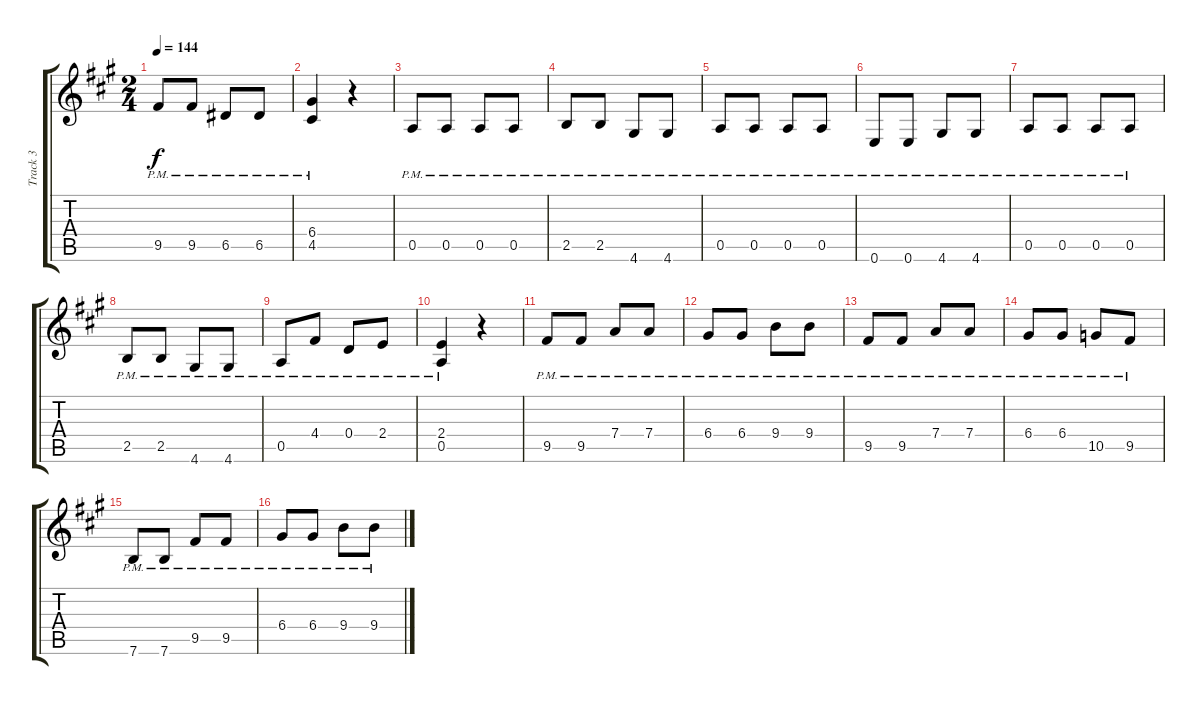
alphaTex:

\track ("Track 3" "Track 3") {instrument distortionguitar}
\staff {score tabs}
\tuning (E4 B3 G3 D3 A2 E2) {hide}
\ts (2 4)
\tempo 144
\clef g2
\ks a
9.5{pm}.8{dy f} 9.5{pm}.8 6.5{pm}.8 6.5{pm}.8 |
(6.4{pm} 4.5{pm}).4 r.4 |
0.5{pm}.8 0.5{pm}.8 0.5{pm}.8 0.5{pm}.8 |
2.5{pm}.8 2.5{pm}.8 4.6{pm}.8 4.6{pm}.8 |
0.5{pm}.8 0.5{pm}.8 0.5{pm}.8 0.5{pm}.8 |
0.6{pm}.8 0.6{pm}.8 4.6{pm}.8 4.6{pm}.8 |
0.5{pm}.8 0.5{pm}.8 0.5{pm}.8 0.5{pm}.8 |
2.5{pm}.8 2.5{pm}.8 4.6{pm}.8 4.6{pm}.8 |
0.5{pm}.8 4.4{pm}.8 0.4{pm}.8 2.4{pm}.8 |
(2.4{pm} 0.5{pm}).4 r.4 |
9.5{pm}.8 9.5{pm}.8 7.4{pm}.8 7.4{pm}.8 |
6.4{pm}.8 6.4{pm}.8 9.4{pm}.8 9.4{pm}.8 |
9.5{pm}.8 9.5{pm}.8 7.4{pm}.8 7.4{pm}.8 |
6.4{pm}.8 6.4{pm}.8 10.5{pm}.8 9.5{pm}.8 |
7.6{pm}.8 7.6{pm}.8 9.5{pm}.8 9.5{pm}.8 |
6.4{pm}.8 6.4{pm}.8 9.4{pm}.8 9.4{pm}.8
